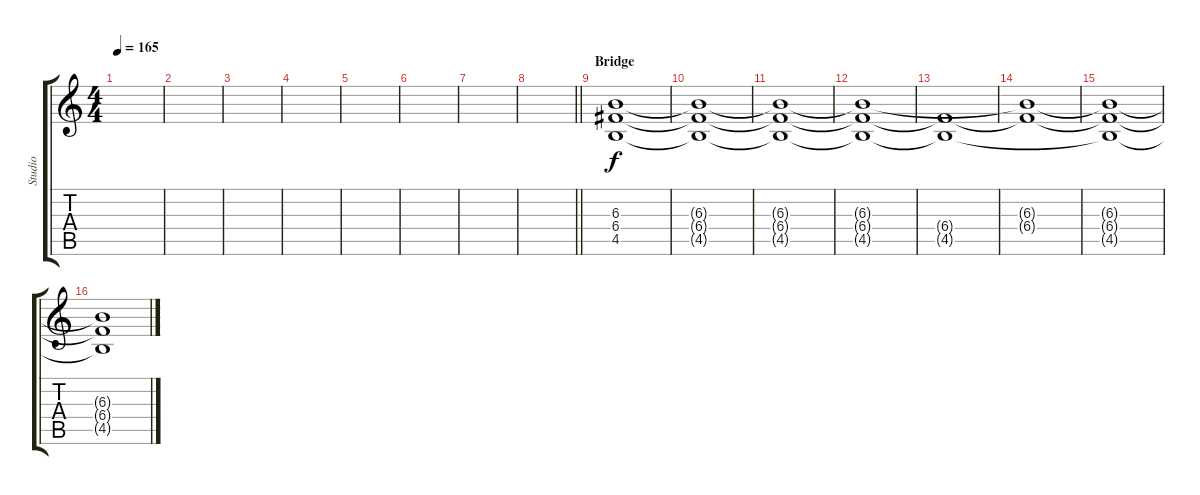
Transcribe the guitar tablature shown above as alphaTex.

\track ("Studio" "Studio") {instrument distortionguitar}
\staff {score tabs}
\tuning (D4 A3 F3 C3 G2 D2) {hide}
\ts (4 4)
\tempo 165
\clef g2
\ks c
|
|
|
|
|
|
|
\barLineRight lightlight
|
\section ("" "Bridge")
(6.3 6.4 4.5).1 |
(6.3{t} 6.4{t} 4.5{t}).1 |
(6.3{t} 6.4{t} 4.5{t}).1 |
(6.3{t} 6.4{t} 4.5{t}).1 |
(6.4{t} 4.5{t}).1 |
(6.3{t} 6.4{t}).1 |
(6.3{t} 6.4{t} 4.5{t}).1 |
(6.3{t} 6.4{t} 4.5{t}).1
